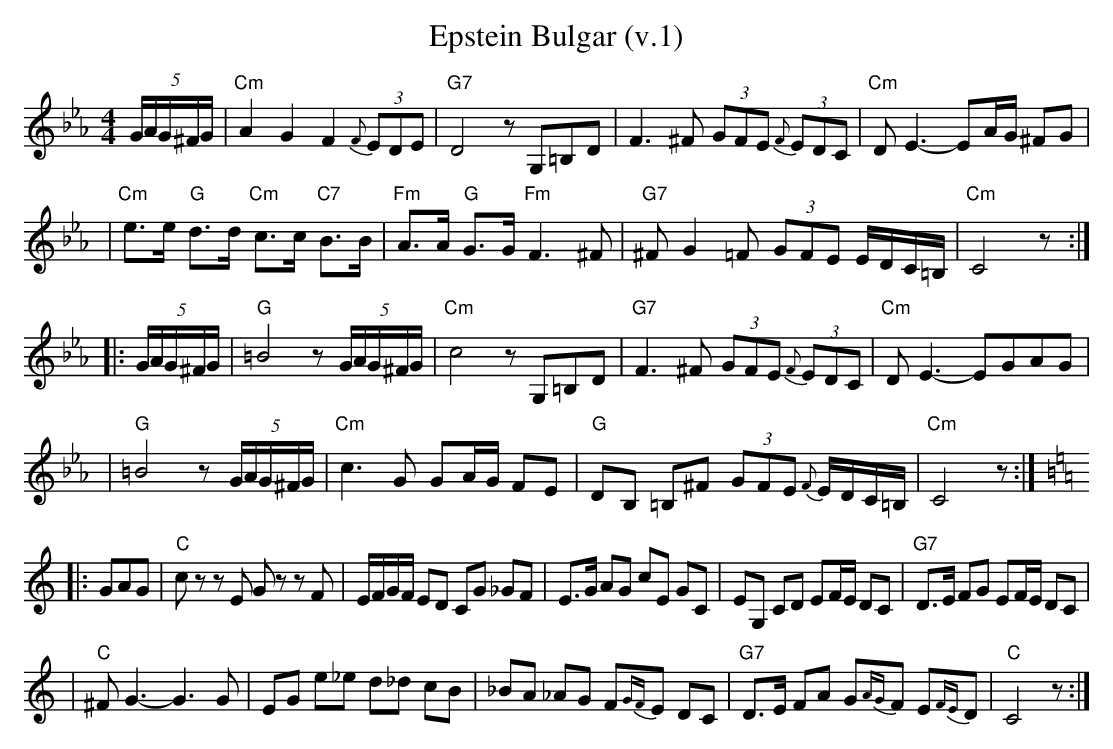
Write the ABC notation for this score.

X:1
T: Epstein Bulgar (v.1)
M: 4/4
L: 1/8
K: Cm
(5G/A/G/^F/G/ \
| "Cm"A2 G2 F2 (3{F}EDE | "G7"D4 zG,=B,D \
| F3 ^F (3GFE (3{F}EDC | "Cm"DE3- EA/G/ ^FG |
| "Cm"e>e "G"d>d "Cm"c>c "C7"B>B | "Fm"A>A "G"G>G "Fm"F3 ^F \
| "G7"^FG2=F (3GFE E/D/C/=B,/ | "Cm"C4 z :|
|: (5G/A/G/^F/G/ \
| "G"=B4 z(5G/A/G/^F/G/ | "Cm"c4 zG,=B,D \
| "G7"F3 ^F (3GFE (3{F}EDC | "Cm"DE3- EGAG |
| "G"=B4 z(5G/A/G/^F/G/ | "Cm"c3G GA/G/ FE \
| "G"DB, =B,^F (3GFE {F}E/D/C/=B,/ | "Cm"C4 z :| [K:C]
|: GAG \
| "C"cz zE Gz zF | E/F/G/F/ ED CG _GF \
| E>G AG cE GC | EG, CD EF/E/ DC | "G7"D>E FG EF/E/ DC |
| "C"^FG3- G3G | EG e_e d_d cB \
| _BA _AG F{GF}E DC | "G7"D>E FA G{AG}F E{FE}D | "C"C4 z :|
